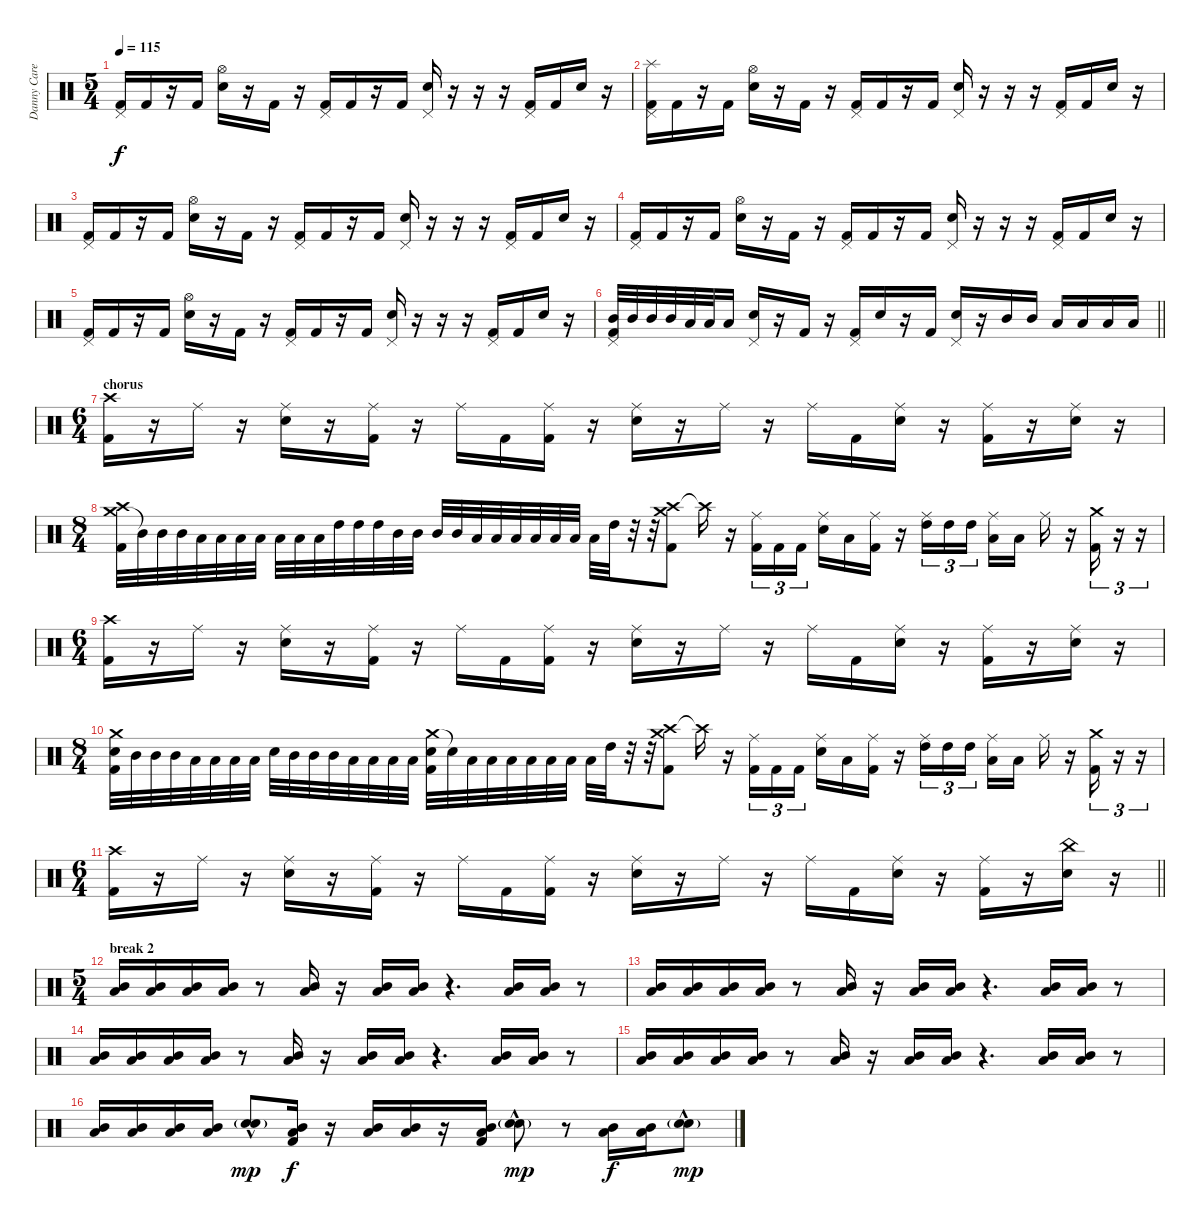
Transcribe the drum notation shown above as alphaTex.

\track ("Danny Carey (drum)" "Danny Care") {instrument percussion}
\staff {score}
\articulation defaults
\ts (5 4)
\tempo 115
\clef neutral
\ks c
("Pedal Hi-Hat (hit)" "Kick (hit) 2").16{dy f} "Kick (hit) 2".16 r.16 "Kick (hit) 2".16 ("Hi-Hat (open)" "Electric Snare (hit)").16 r.16 "Kick (hit) 2".16 r.16 ("Pedal Hi-Hat (hit)" "Kick (hit) 2").16 "Kick (hit) 2".16 r.16 "Kick (hit) 2".16 ("Pedal Hi-Hat (hit)" "Electric Snare (hit)").16 r.16 r.16 r.16 ("Pedal Hi-Hat (hit)" "Kick (hit) 2").16 "Kick (hit) 2".16 "Electric Snare (hit)".16 r.16 |
("Splash (hit)" "Pedal Hi-Hat (hit)" "Kick (hit) 2").16 "Kick (hit) 2".16 r.16 "Kick (hit) 2".16 ("Hi-Hat (open)" "Electric Snare (hit)").16 r.16 "Kick (hit) 2".16 r.16 ("Pedal Hi-Hat (hit)" "Kick (hit) 2").16 "Kick (hit) 2".16 r.16 "Kick (hit) 2".16 ("Pedal Hi-Hat (hit)" "Electric Snare (hit)").16 r.16 r.16 r.16 ("Pedal Hi-Hat (hit)" "Kick (hit) 2").16 "Kick (hit) 2".16 "Electric Snare (hit)".16 r.16 |
("Pedal Hi-Hat (hit)" "Kick (hit) 2").16 "Kick (hit) 2".16 r.16 "Kick (hit) 2".16 ("Hi-Hat (open)" "Electric Snare (hit)").16 r.16 "Kick (hit) 2".16 r.16 ("Pedal Hi-Hat (hit)" "Kick (hit) 2").16 "Kick (hit) 2".16 r.16 "Kick (hit) 2".16 ("Pedal Hi-Hat (hit)" "Electric Snare (hit)").16 r.16 r.16 r.16 ("Pedal Hi-Hat (hit)" "Kick (hit) 2").16 "Kick (hit) 2".16 "Electric Snare (hit)".16 r.16 |
("Pedal Hi-Hat (hit)" "Kick (hit) 2").16 "Kick (hit) 2".16 r.16 "Kick (hit) 2".16 ("Hi-Hat (open)" "Electric Snare (hit)").16 r.16 "Kick (hit) 2".16 r.16 ("Pedal Hi-Hat (hit)" "Kick (hit) 2").16 "Kick (hit) 2".16 r.16 "Kick (hit) 2".16 ("Pedal Hi-Hat (hit)" "Electric Snare (hit)").16 r.16 r.16 r.16 ("Pedal Hi-Hat (hit)" "Kick (hit) 2").16 "Kick (hit) 2".16 "Electric Snare (hit)".16 r.16 |
("Pedal Hi-Hat (hit)" "Kick (hit) 2").16 "Kick (hit) 2".16 r.16 "Kick (hit) 2".16 ("Hi-Hat (open)" "Electric Snare (hit)").16 r.16 "Kick (hit) 2".16 r.16 ("Pedal Hi-Hat (hit)" "Kick (hit) 2").16 "Kick (hit) 2".16 r.16 "Kick (hit) 2".16 ("Pedal Hi-Hat (hit)" "Electric Snare (hit)").16 r.16 r.16 r.16 ("Pedal Hi-Hat (hit)" "Kick (hit) 2").16 "Kick (hit) 2".16 "Electric Snare (hit)".16 r.16 |
\barLineRight lightlight
("Pedal Hi-Hat (hit)" "Mid Tom (hit)" "Kick (hit) 2").32 "Mid Tom (hit)".32 "Mid Tom (hit)".32 "Mid Tom (hit)".32 "Low Tom (hit)".32 "Low Tom (hit)".32 "Low Tom (hit)".16 ("Pedal Hi-Hat (hit)" "Electric Snare (hit)").16 r.16 "Kick (hit) 2".16 r.16 ("Pedal Hi-Hat (hit)" "Kick (hit) 2").16 "Electric Snare (hit)".16 r.16 "Kick (hit) 2".16 ("Pedal Hi-Hat (hit)" "Electric Snare (hit)").16 r.16 "Mid Tom (hit)".16 "Mid Tom (hit)".16 "Low Tom (hit)".16 "Low Tom (hit)".16 "Low Tom (hit)".16 "Low Tom (hit)".16 |
\ts (6 4)
\section ("" "chorus")
("Crash high (hit)" "Kick (hit) 2").16 r.16 "Ride (middle)".16 r.16 ("Ride (middle)" "Electric Snare (hit)").16 r.16 ("Ride (middle)" "Kick (hit) 2").16 r.16 "Ride (middle)".16 "Kick (hit) 2".16 ("Ride (middle)" "Kick (hit) 2").16 r.16 ("Ride (middle)" "Electric Snare (hit)").16 r.16 "Ride (middle)".16 r.16 "Ride (middle)".16 "Kick (hit) 2".16 ("Ride (middle)" "Electric Snare (hit)").16 r.16 ("Ride (middle)" "Kick (hit) 2").16 r.16 ("Ride (middle)" "Electric Snare (hit)").16 r.16 |
\ts (8 4)
("Crash medium (hit)" "Crash high (hit)" "Kick (hit) 2").32 "Mid Tom (hit)"{t}.32 "Mid Tom (hit)".32 "Mid Tom (hit)".32 "Low Tom (hit)".32 "Low Tom (hit)".32 "Low Tom (hit)".32 "Low Tom (hit)".32 "Low Floor Tom (hit)".32 "Low Floor Tom (hit)".32 "Low Floor Tom (hit)".32 "High Tom (hit)".32 "High Tom (hit)".32 "High Tom (hit)".32 "Mid Tom (hit)".32 "Mid Tom (hit)".32 "Mid Tom (hit)".32 "Mid Tom (hit)".32 "Low Tom (hit)".32 "Low Tom (hit)".32 "Low Tom (hit)".32 "Low Tom (hit)".32 "Low Floor Tom (hit)".32 "Low Floor Tom (hit)".32 "Low Floor Tom (hit)".32 "High Tom (hit)".32 r.32 r.32 ("Crash high (hit)" "Crash medium (hit)" "Kick (hit) 2").8 "Crash high (hit)"{t}.16 r.16 ("Ride (middle)" "Kick (hit) 2").16{tu (3 2)} "Kick (hit) 2".16{tu (3 2)} "Kick (hit) 2".16{tu (3 2)} ("Ride (middle)" "Electric Snare (hit)").16 "Low Tom (hit)".16 ("Ride (middle)" "Kick (hit) 2").16 r.16 ("Ride (middle)" "High Tom (hit)").16{tu (3 2)} "High Tom (hit)".16{tu (3 2)} "High Tom (hit)".16{tu (3 2) beam splitsecondary} ("Ride (middle)" "Low Tom (hit)").16 "Low Tom (hit)".16 "Ride (middle)".16 r.16 ("Crash medium (hit)" "Kick (hit) 2").16{tu (3 2)} r.16{tu (3 2)} r.16{tu (3 2)} |
\ts (6 4)
("Crash high (hit)" "Kick (hit) 2").16 r.16 "Ride (middle)".16 r.16 ("Ride (middle)" "Electric Snare (hit)").16 r.16 ("Ride (middle)" "Kick (hit) 2").16 r.16 "Ride (middle)".16 "Kick (hit) 2".16 ("Ride (middle)" "Kick (hit) 2").16 r.16 ("Ride (middle)" "Electric Snare (hit)").16 r.16 "Ride (middle)".16 r.16 "Ride (middle)".16 "Kick (hit) 2".16 ("Ride (middle)" "Electric Snare (hit)").16 r.16 ("Ride (middle)" "Kick (hit) 2").16 r.16 ("Ride (middle)" "Electric Snare (hit)").16 r.16 |
\ts (8 4)
("Crash medium (hit)" "Electric Snare (hit)" "Kick (hit) 2").32 "Mid Tom (hit)".32 "Mid Tom (hit)".32 "Mid Tom (hit)".32 "Low Tom (hit)".32 "Low Tom (hit)".32 "Low Tom (hit)".32 "Low Tom (hit)".32 "Electric Snare (hit)".32 "Mid Tom (hit)".32 "Mid Tom (hit)".32 "Mid Tom (hit)".32 "Low Tom (hit)".32 "Low Tom (hit)".32 "Low Tom (hit)".32 "Low Tom (hit)".32 ("Crash medium (hit)" "Electric Snare (hit)" "Kick (hit) 2").32 "Snare (hit)"{t}.32 "Low Tom (hit)".32 "Low Tom (hit)".32 "Low Tom (hit)".32 "Low Tom (hit)".32 "Low Floor Tom (hit)".32 "Low Floor Tom (hit)".32 "Low Floor Tom (hit)".32 "High Tom (hit)".32 r.32 r.32 ("Crash high (hit)" "Crash medium (hit)" "Kick (hit) 2").8 "Crash high (hit)"{t}.16 r.16 ("Ride (middle)" "Kick (hit) 2").16{tu (3 2)} "Kick (hit) 2".16{tu (3 2)} "Kick (hit) 2".16{tu (3 2)} ("Ride (middle)" "Electric Snare (hit)").16 "Low Tom (hit)".16 ("Ride (middle)" "Kick (hit) 2").16 r.16 ("Ride (middle)" "High Tom (hit)").16{tu (3 2)} "High Tom (hit)".16{tu (3 2)} "High Tom (hit)".16{tu (3 2) beam splitsecondary} ("Ride (middle)" "Low Tom (hit)").16 "Low Tom (hit)".16 "Ride (middle)".16 r.16 ("Crash medium (hit)" "Kick (hit) 2").16{tu (3 2)} r.16{tu (3 2)} r.16{tu (3 2)} |
\ts (6 4)
\barLineRight lightlight
("Crash high (hit)" "Kick (hit) 2").16 r.16 "Ride (middle)".16 r.16 ("Ride (middle)" "Electric Snare (hit)").16 r.16 ("Ride (middle)" "Kick (hit) 2").16 r.16 "Ride (middle)".16 "Kick (hit) 2".16 ("Ride (middle)" "Kick (hit) 2").16 r.16 ("Ride (middle)" "Electric Snare (hit)").16 r.16 "Ride (middle)".16 r.16 "Ride (middle)".16 "Kick (hit) 2".16 ("Ride (middle)" "Electric Snare (hit)").16 r.16 ("Ride (middle)" "Kick (hit) 2").16 r.16 ("China (hit)" "Electric Snare (hit)").16 r.16 |
\ts (5 4)
\section ("" "break 2")
("Mid Tom (hit)" "Low Tom (hit)").16{volume 16} ("Mid Tom (hit)" "Low Tom (hit)").16 ("Mid Tom (hit)" "Low Tom (hit)").16 ("Mid Tom (hit)" "Low Tom (hit)").16 r.8 ("Mid Tom (hit)" "Low Tom (hit)").16 r.16 ("Mid Tom (hit)" "Low Tom (hit)").16 ("Mid Tom (hit)" "Low Tom (hit)").16 r.4{d} ("Mid Tom (hit)" "Low Tom (hit)").16 ("Mid Tom (hit)" "Low Tom (hit)").16 r.8 |
("Mid Tom (hit)" "Low Tom (hit)").16 ("Mid Tom (hit)" "Low Tom (hit)").16 ("Mid Tom (hit)" "Low Tom (hit)").16 ("Mid Tom (hit)" "Low Tom (hit)").16 r.8 ("Mid Tom (hit)" "Low Tom (hit)").16 r.16 ("Mid Tom (hit)" "Low Tom (hit)").16 ("Mid Tom (hit)" "Low Tom (hit)").16 r.4{d} ("Mid Tom (hit)" "Low Tom (hit)").16 ("Mid Tom (hit)" "Low Tom (hit)").16 r.8 |
("Mid Tom (hit)" "Low Tom (hit)").16 ("Mid Tom (hit)" "Low Tom (hit)").16 ("Mid Tom (hit)" "Low Tom (hit)").16 ("Mid Tom (hit)" "Low Tom (hit)").16 r.8 ("Mid Tom (hit)" "Low Tom (hit)").16 r.16 ("Mid Tom (hit)" "Low Tom (hit)").16 ("Mid Tom (hit)" "Low Tom (hit)").16 r.4{d} ("Mid Tom (hit)" "Low Tom (hit)").16 ("Mid Tom (hit)" "Low Tom (hit)").16 r.8 |
("Mid Tom (hit)" "Low Tom (hit)").16 ("Mid Tom (hit)" "Low Tom (hit)").16 ("Mid Tom (hit)" "Low Tom (hit)").16 ("Mid Tom (hit)" "Low Tom (hit)").16 r.8 ("Mid Tom (hit)" "Low Tom (hit)").16 r.16 ("Mid Tom (hit)" "Low Tom (hit)").16 ("Mid Tom (hit)" "Low Tom (hit)").16 r.4{d} ("Mid Tom (hit)" "Low Tom (hit)").16 ("Mid Tom (hit)" "Low Tom (hit)").16 r.8 |
("Mid Tom (hit)" "Low Tom (hit)").16{volume 16} ("Mid Tom (hit)" "Low Tom (hit)").16 ("Mid Tom (hit)" "Low Tom (hit)").16 ("Mid Tom (hit)" "Low Tom (hit)").16 ("Electric Snare (hit)"{hac} "Snare (hit) 2"{g}).8{dy mp} ("Mid Tom (hit)" "Low Tom (hit)" "Kick (hit) 2").16{dy f} r.16 ("Mid Tom (hit)" "Low Tom (hit)").16 ("Mid Tom (hit)" "Low Tom (hit)").16 r.16 ("Mid Tom (hit)" "Low Tom (hit)" "Kick (hit) 2").16 ("Electric Snare (hit)"{hac} "Snare (hit) 2"{g}).8{dy mp} r.8 ("Mid Tom (hit)" "Low Tom (hit)").16{dy f} ("Mid Tom (hit)" "Low Tom (hit)").16 ("Electric Snare (hit)"{hac} "Snare (hit) 2"{g}).8{dy mp}
